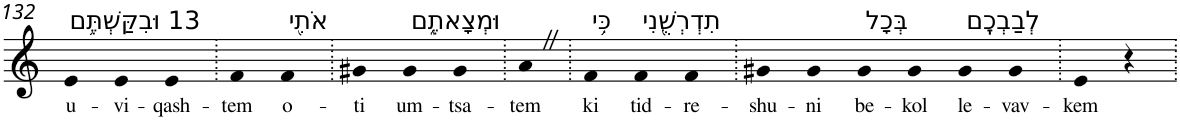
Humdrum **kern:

**kern	**text
*part1	*part1
*staff1	*staff1
*I"Piano	*
*I'Pno	*
!!LO:PB:g=z
*clefG2	*
*k[]	*
=132	=132
!LO:TX:a:t=13 וּבִקַּשְׁתֶּ֥ם	!
!	!LO:LY:b
4e	u-
!	!LO:LY:b
4e	-vi-
!	!LO:LY:b
4e	-qash-
=133.	=133.
!	!LO:LY:b
4f	-tem
!LO:TX:a:t=אֹתִ֖י	!
!	!LO:LY:b
4f	o-
=134.	=134.
!	!LO:LY:b
4g#X	-ti
!LO:TX:a:t=וּמְצָאתֶ֑ם	!
!	!LO:LY:b
4g#	um-
!	!LO:LY:b
4g#	-tsa-
=135.	=135.
!	!LO:LY:b
4aZ	-tem
=136.	=136.
!LO:TX:a:t=כִּ֥י	!
!	!LO:LY:b
4f	ki
!LO:TX:a:t=תִדְרְשֻׁ֖נִי	!
!	!LO:LY:b
4f	tid-
!	!LO:LY:b
4f	-re-
=137.	=137.
!	!LO:LY:b
4g#X	-shu-
!	!LO:LY:b
4g#	-ni
!LO:TX:a:t=בְּכָל	!
!	!LO:LY:b
4g#	be-
!	!LO:LY:b
4g#	-kol
!LO:TX:a:t=לְבַבְכֶֽם	!
!	!LO:LY:b
4g#	le-
!	!LO:LY:b
4g#	-vav-
=138.	=138.
!	!LO:LY:b
4e	-kem
4r	.
=.	=.
*-	*-
